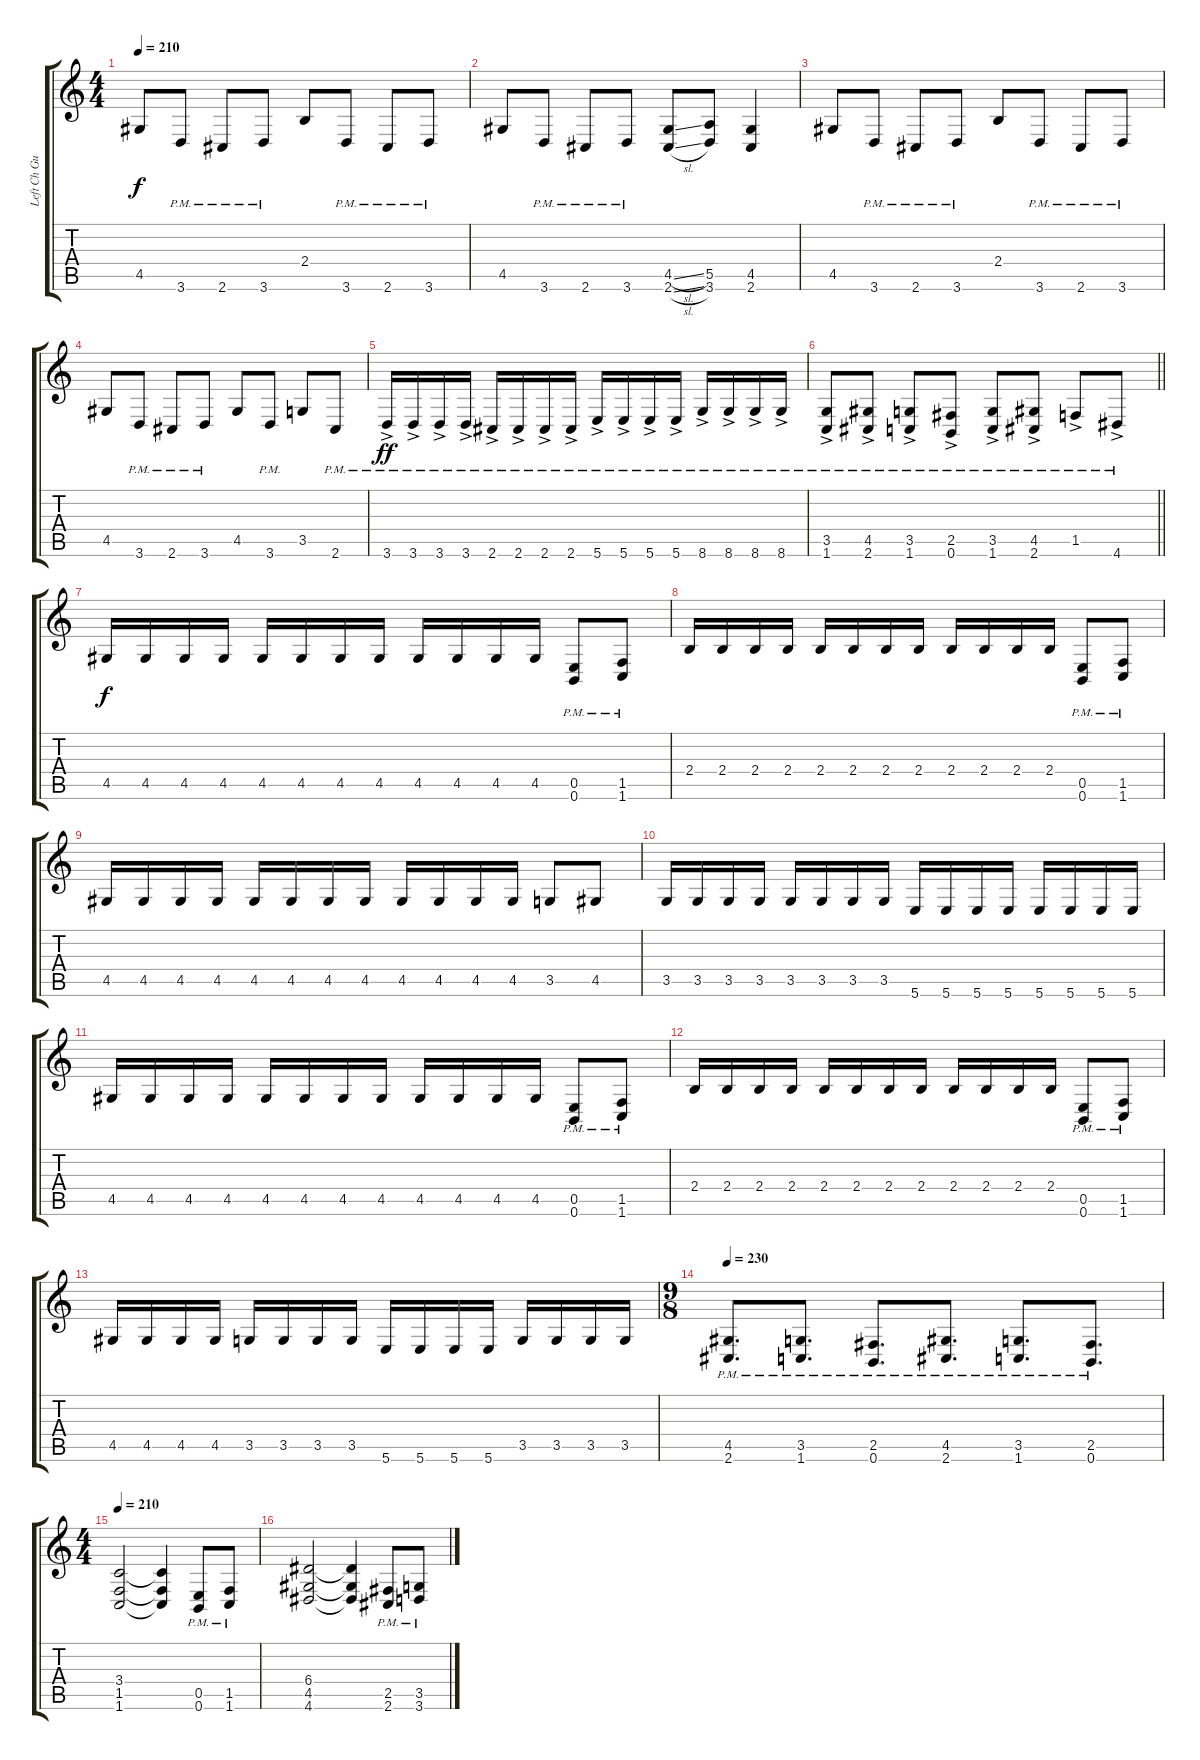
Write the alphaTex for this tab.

\track ("Left Ch Guitar" "Left Ch Gu") {instrument overdrivenguitar}
\staff {score tabs}
\tuning (B3 Gb3 D3 A2 E2 B1) {hide}
\ts (4 4)
\tempo 210
\clef g2
\ks c
4.5.8{dy f} 3.6{pm}.8 2.6{pm}.8 3.6{pm}.8 2.4.8 3.6{pm}.8 2.6{pm}.8 3.6{pm}.8 |
4.5.8 3.6{pm}.8 2.6{pm}.8 3.6{pm}.8 (4.5{sl} 2.6{sl}).8 (5.5 3.6).8 (4.5 2.6).4 |
4.5.8 3.6{pm}.8 2.6{pm}.8 3.6{pm}.8 2.4.8 3.6{pm}.8 2.6{pm}.8 3.6{pm}.8 |
4.5.8 3.6{pm}.8 2.6{pm}.8 3.6{pm}.8 4.5.8 3.6{pm}.8 3.5.8 2.6{pm}.8 |
3.6{ac pm}.16{dy ff} 3.6{ac pm}.16 3.6{ac pm}.16 3.6{ac pm}.16 2.6{ac pm}.16 2.6{ac pm}.16 2.6{ac pm}.16 2.6{ac pm}.16 5.6{ac pm}.16 5.6{ac pm}.16 5.6{ac pm}.16 5.6{ac pm}.16 8.6{ac pm}.16 8.6{ac pm}.16 8.6{ac pm}.16 8.6{ac pm}.16 |
\barLineRight lightlight
(3.5{ac pm} 1.6{ac pm}).8 (4.5{ac pm} 2.6{ac pm}).8 (3.5{ac pm} 1.6{ac pm}).8 (2.5{ac pm} 0.6{ac pm}).8 (3.5{ac pm} 1.6{ac pm}).8 (4.5{ac pm} 2.6{ac pm}).8 1.5{ac pm}.8 4.6{ac pm}.8 |
4.5.16{dy f} 4.5.16 4.5.16 4.5.16 4.5.16 4.5.16 4.5.16 4.5.16 4.5.16 4.5.16 4.5.16 4.5.16 (0.5{pm} 0.6{pm}).8 (1.5{pm} 1.6{pm}).8 |
2.4.16 2.4.16 2.4.16 2.4.16 2.4.16 2.4.16 2.4.16 2.4.16 2.4.16 2.4.16 2.4.16 2.4.16 (0.5{pm} 0.6{pm}).8 (1.5{pm} 1.6{pm}).8 |
4.5.16 4.5.16 4.5.16 4.5.16 4.5.16 4.5.16 4.5.16 4.5.16 4.5.16 4.5.16 4.5.16 4.5.16 3.5.8 4.5.8 |
3.5.16 3.5.16 3.5.16 3.5.16 3.5.16 3.5.16 3.5.16 3.5.16 5.6.16 5.6.16 5.6.16 5.6.16 5.6.16 5.6.16 5.6.16 5.6.16 |
4.5.16 4.5.16 4.5.16 4.5.16 4.5.16 4.5.16 4.5.16 4.5.16 4.5.16 4.5.16 4.5.16 4.5.16 (0.5{pm} 0.6{pm}).8 (1.5{pm} 1.6{pm}).8 |
2.4.16 2.4.16 2.4.16 2.4.16 2.4.16 2.4.16 2.4.16 2.4.16 2.4.16 2.4.16 2.4.16 2.4.16 (0.5{pm} 0.6{pm}).8 (1.5{pm} 1.6{pm}).8 |
4.5.16 4.5.16 4.5.16 4.5.16 3.5.16 3.5.16 3.5.16 3.5.16 5.6.16 5.6.16 5.6.16 5.6.16 3.5.16 3.5.16 3.5.16 3.5.16 |
\ts (9 8)
\tempo 230
(4.5{pm} 2.6{pm}).8{d} (3.5{pm} 1.6{pm}).8{d} (2.5{pm} 0.6{pm}).8{d} (4.5{pm} 2.6{pm}).8{d} (3.5{pm} 1.6{pm}).8{d} (2.5{pm} 0.6{pm}).8{d} |
\ts (4 4)
\tempo 210
(3.4 1.5 1.6).2 (3.4{t} 1.5{t} 1.6{t}).4 (0.5{pm} 0.6{pm}).8 (1.5{pm} 1.6{pm}).8 |
(6.4 4.5 4.6).2 (6.4{t} 4.5{t} 4.6{t}).4 (2.5{pm} 2.6{pm}).8 (3.5{pm} 3.6{pm}).8
